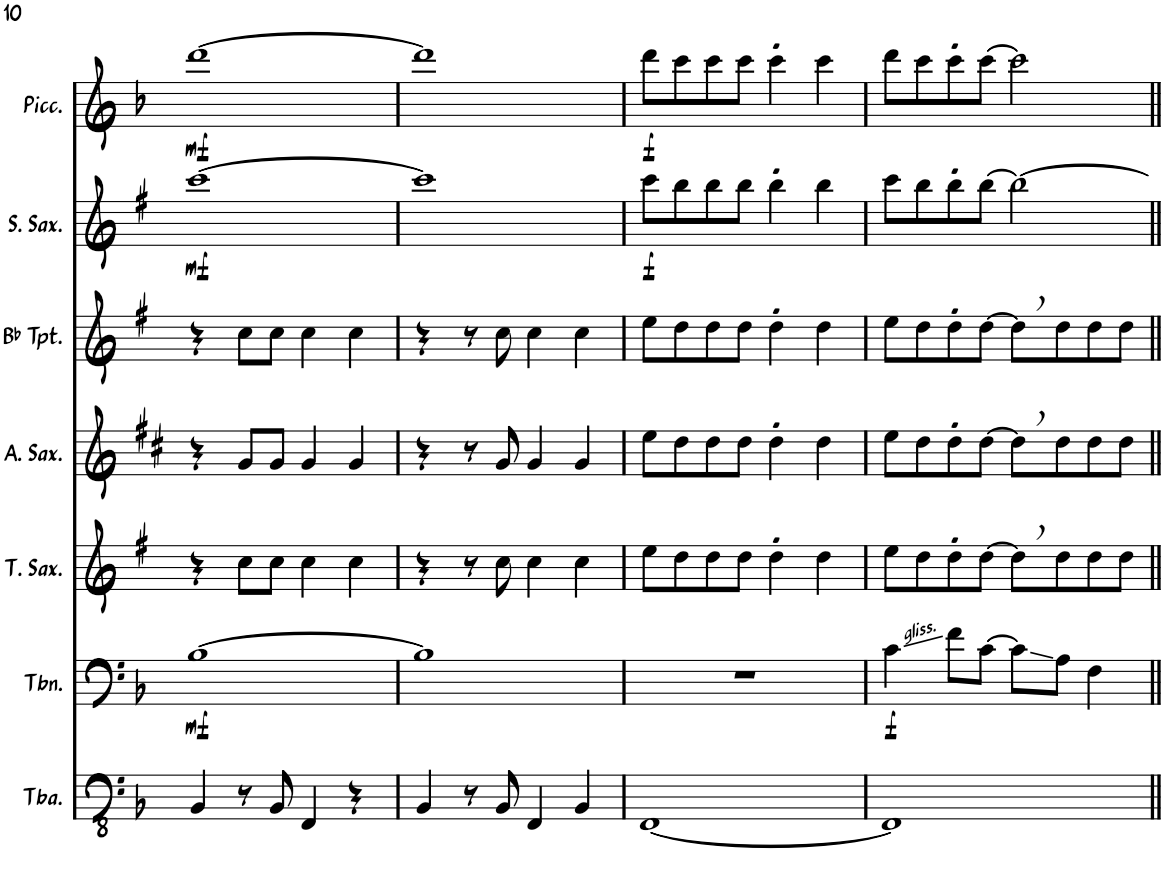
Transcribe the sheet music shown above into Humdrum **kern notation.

**kern	**kern	**dynam	**kern	**kern	**kern	**kern	**dynam	**kern	**dynam
*part7	*part6	*part6	*part5	*part4	*part3	*part2	*part2	*part1	*part1
*staff7	*staff6	*staff6	*staff5	*staff4	*staff3	*staff2	*staff2	*staff1	*staff1
*I"Tuba	*I"Trombone	*	*I"Tenor Saxophone	*I"Alto Saxophone	*I"Bb Trumpet	*I"Soprano Saxophone	*	*I"Piccolo	*
*I'Tba.	*I'Tbn.	*	*I'T. Sax.	*I'A. Sax.	*I'Bb Tpt.	*I'S. Sax.	*	*I'Picc.	*
!!LO:PB:g=z
*clefFv4	*clefF4	*	*clefG2	*clefG2	*clefG2	*clefG2	*	*clefG2	*
*	*	*	*Trd8c14	*Trd5c9	*Trd1c2	*Trd1c2	*	*Trd-7c-12	*
*k[b-]	*k[b-]	*	*k[f#]	*k[f#c#]	*k[f#]	*k[f#]	*	*k[b-]	*
*M4/4	*M4/4	*	*M4/4	*M4/4	*M4/4	*M4/4	*	*M4/4	*
=45	=45	=45	=45	=45	=45	=45	=45	=45	=45
!	!	!LO:DY:b	!	!	!	!	!LO:DY:b	!	!LO:DY:b
4BBB-/	[1B-	mf	4r	4r	4r	[1ccc	mf	[1ddd	mf
8r	.	.	8cc\L	8g/L	8cc\L	.	.	.	.
8BBB-/	.	.	8cc\J	8g/J	8cc\J	.	.	.	.
4FFF/	.	.	4cc\	4g/	4cc\	.	.	.	.
4r	.	.	4cc\	4g/	4cc\	.	.	.	.
=46	=46	=46	=46	=46	=46	=46	=46	=46	=46
4BBB-/	1B-]	.	4r	4r	4r	1ccc]	.	1ddd]	.
8r	.	.	8r	8r	8r	.	.	.	.
8BBB-/	.	.	8cc\	8g/	8cc\	.	.	.	.
4FFF/	.	.	4cc\	4g/	4cc\	.	.	.	.
4BBB-/	.	.	4cc\	4g/	4cc\	.	.	.	.
=47	=47	=47	=47	=47	=47	=47	=47	=47	=47
!	!	!	!	!	!	!	!LO:DY:b	!	!LO:DY:b
[1FFF	1r	.	8ee\L	8ee\L	8ee\L	8ccc\L	f	8ddd\L	f
.	.	.	8dd\	8dd\	8dd\	8bb\	.	8ccc\	.
.	.	.	8dd\	8dd\	8dd\	8bb\	.	8ccc\	.
.	.	.	8dd\J	8dd\J	8dd\J	8bb\J	.	8ccc\J	.
.	.	.	4dd'\	4dd'\	4dd'\	4bb'\	.	4ccc'\	.
.	.	.	4dd\	4dd\	4dd\	4bb\	.	4ccc\	.
=48	=48	=48	=48	=48	=48	=48	=48	=48	=48
!	!	!LO:DY:b	!	!	!	!	!	!	!
1FFF]	4c\	f	8ee\L	8ee\L	8ee\L	8ccc\L	.	8ddd\L	.
.	.	.	8dd\	8dd\	8dd\	8bb\	.	8ccc\	.
.	8f\L	.	8dd'\	8dd'\	8dd'\	8bb'\	.	8ccc'\	.
.	[8c\J	.	[8dd\J	[8dd\J	[8dd\J	[8bb\J	.	[8ccc\J	.
.	8c\L]	.	8dd,\L]	8dd,\L]	8dd,\L]	2bb\_	.	2ccc\]	.
.	8A\J	.	8dd\	8dd\	8dd\	.	.	.	.
.	4F\	.	8dd\	8dd\	8dd\	.	.	.	.
.	.	.	8dd\J	8dd\J	8dd\J	.	.	.	.
=||	=||	=||	=||	=||	=||	=||	=||	=||	=||
*-	*-	*-	*-	*-	*-	*-	*-	*-	*-
